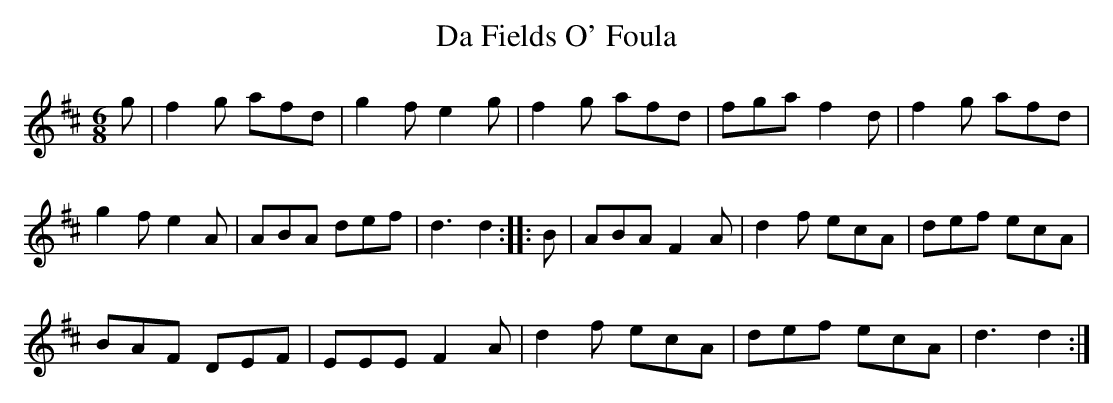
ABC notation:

X:1
T:Fields O' Foula, Da
M:6/8
L:1/8
K:D
g|f2 g afd|g2 f e2 g|f2 g afd|fga f2 d|f2 g afd|
g2 f e2 A|ABA def|d3 d2::B|ABA F2 A|d2 f ecA|def ecA|
BAF DEF|EEE F2 A|d2 f ecA|def ecA|d3 d2:|
